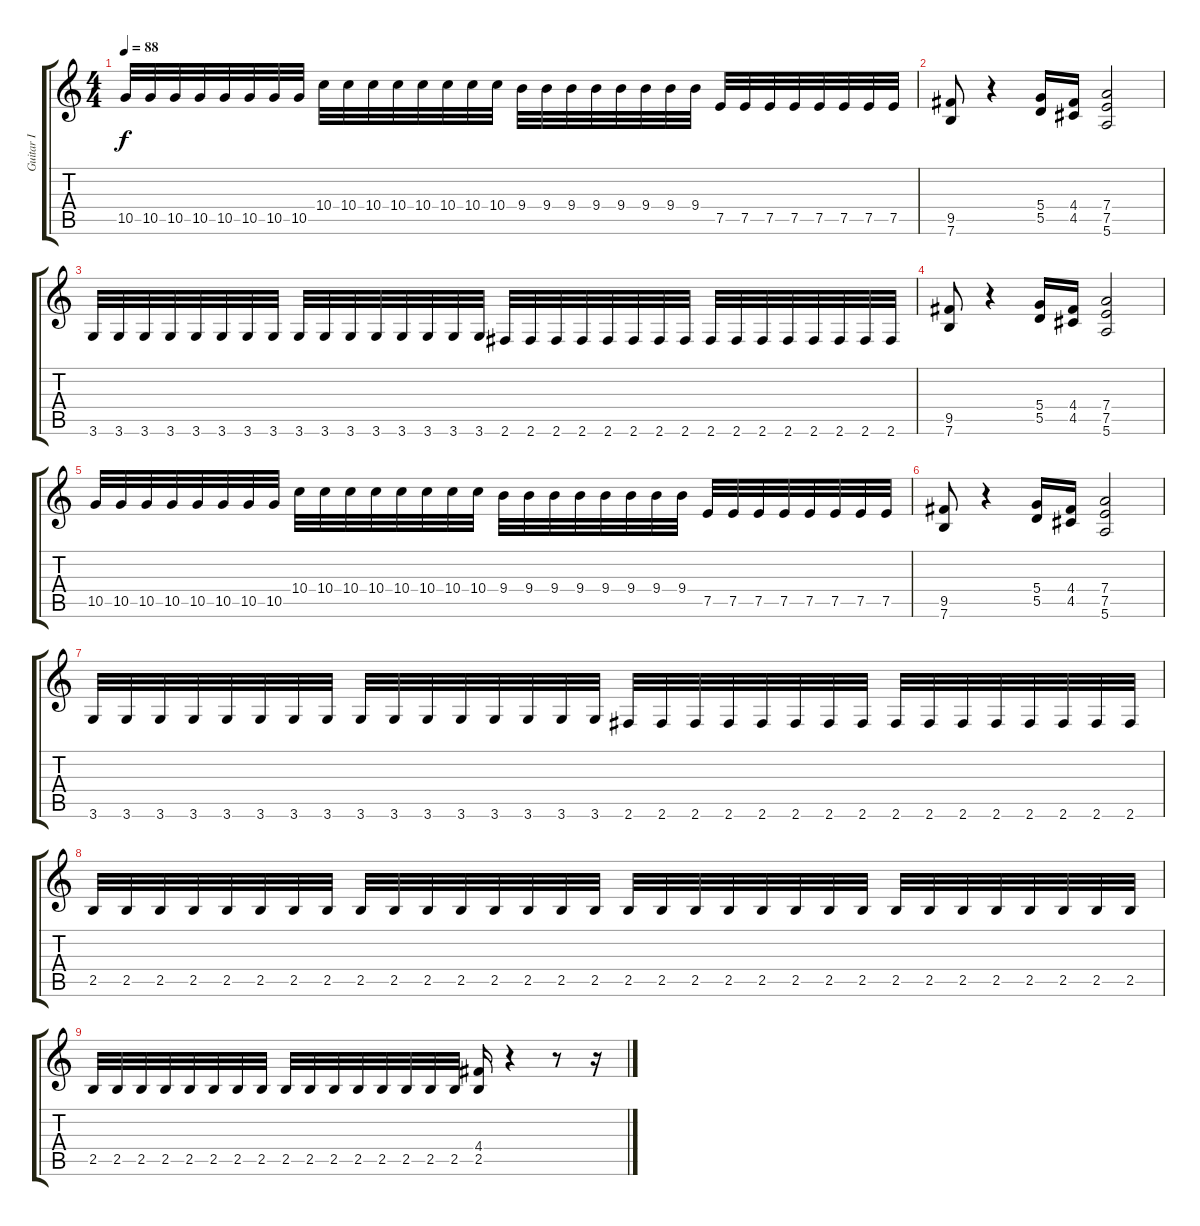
\track ("Guitar I" "Guitar I") {instrument distortionguitar}
\staff {score tabs}
\tuning (E4 B3 G3 D3 A2 E2) {hide}
\ts (4 4)
\tempo 88
\clef g2
\ks c
10.5.32{dy f} 10.5.32 10.5.32 10.5.32 10.5.32 10.5.32 10.5.32 10.5.32 10.4.32 10.4.32 10.4.32 10.4.32 10.4.32 10.4.32 10.4.32 10.4.32 9.4.32 9.4.32 9.4.32 9.4.32 9.4.32 9.4.32 9.4.32 9.4.32 7.5.32 7.5.32 7.5.32 7.5.32 7.5.32 7.5.32 7.5.32 7.5.32 |
(9.5 7.6).8 r.4 (5.4 5.5).16 (4.4 4.5).16 (7.4 7.5 5.6).2 |
3.6.32 3.6.32 3.6.32 3.6.32 3.6.32 3.6.32 3.6.32 3.6.32 3.6.32 3.6.32 3.6.32 3.6.32 3.6.32 3.6.32 3.6.32 3.6.32 2.6.32 2.6.32 2.6.32 2.6.32 2.6.32 2.6.32 2.6.32 2.6.32 2.6.32 2.6.32 2.6.32 2.6.32 2.6.32 2.6.32 2.6.32 2.6.32 |
(9.5 7.6).8 r.4 (5.4 5.5).16 (4.4 4.5).16 (7.4 7.5 5.6).2 |
10.5.32 10.5.32 10.5.32 10.5.32 10.5.32 10.5.32 10.5.32 10.5.32 10.4.32 10.4.32 10.4.32 10.4.32 10.4.32 10.4.32 10.4.32 10.4.32 9.4.32 9.4.32 9.4.32 9.4.32 9.4.32 9.4.32 9.4.32 9.4.32 7.5.32 7.5.32 7.5.32 7.5.32 7.5.32 7.5.32 7.5.32 7.5.32 |
(9.5 7.6).8 r.4 (5.4 5.5).16 (4.4 4.5).16 (7.4 7.5 5.6).2 |
3.6.32 3.6.32 3.6.32 3.6.32 3.6.32 3.6.32 3.6.32 3.6.32 3.6.32 3.6.32 3.6.32 3.6.32 3.6.32 3.6.32 3.6.32 3.6.32 2.6.32 2.6.32 2.6.32 2.6.32 2.6.32 2.6.32 2.6.32 2.6.32 2.6.32 2.6.32 2.6.32 2.6.32 2.6.32 2.6.32 2.6.32 2.6.32 |
2.5.32 2.5.32 2.5.32 2.5.32 2.5.32 2.5.32 2.5.32 2.5.32 2.5.32 2.5.32 2.5.32 2.5.32 2.5.32 2.5.32 2.5.32 2.5.32 2.5.32 2.5.32 2.5.32 2.5.32 2.5.32 2.5.32 2.5.32 2.5.32 2.5.32 2.5.32 2.5.32 2.5.32 2.5.32 2.5.32 2.5.32 2.5.32 |
2.5.32 2.5.32 2.5.32 2.5.32 2.5.32 2.5.32 2.5.32 2.5.32 2.5.32 2.5.32 2.5.32 2.5.32 2.5.32 2.5.32 2.5.32 2.5.32 (4.4 2.5).16 r.4 r.8 r.16
